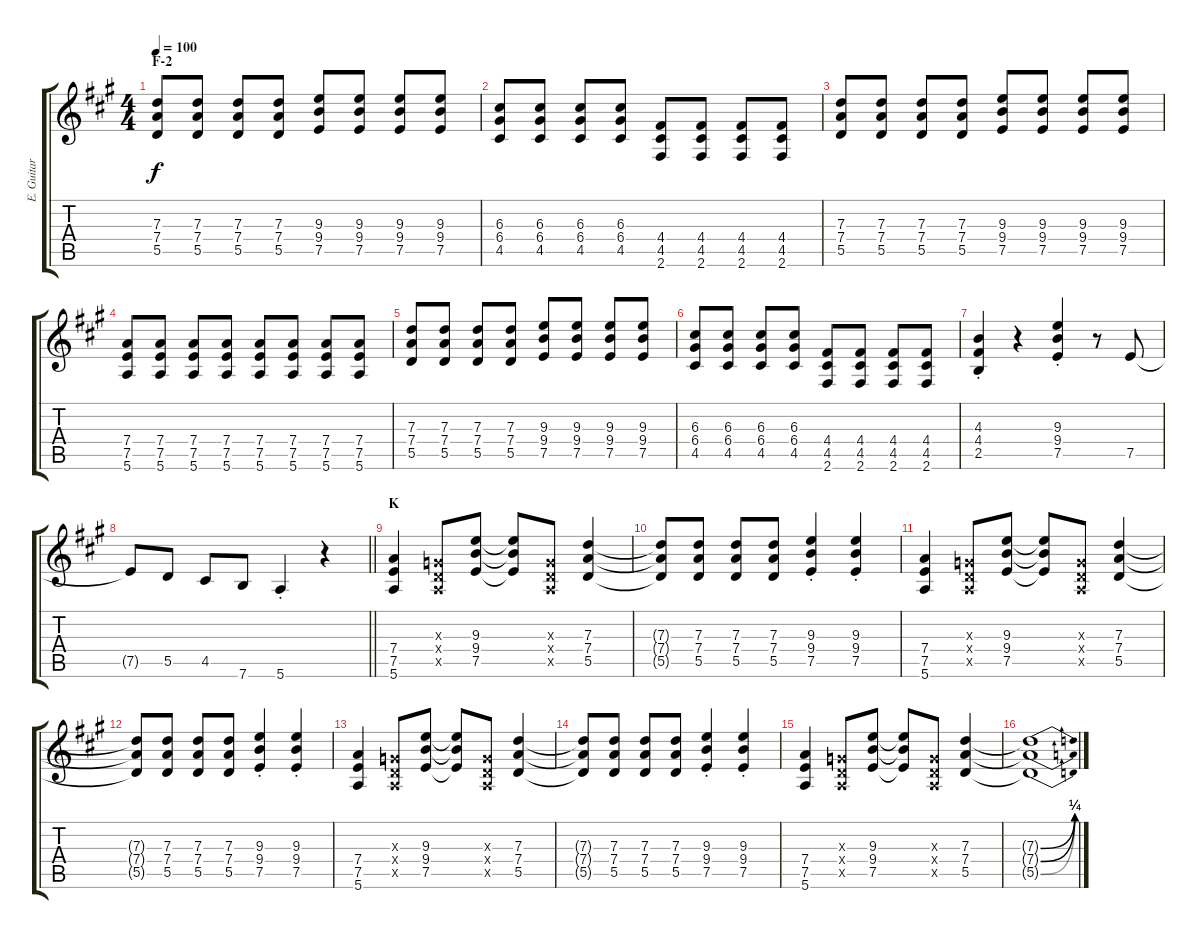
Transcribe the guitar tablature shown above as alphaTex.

\track ("E. Guitar II" "E. Guitar ") {instrument overdrivenguitar}
\staff {score tabs}
\tuning (E4 B3 G3 D3 A2 E2) {hide}
\ts (4 4)
\section ("" "F-2")
\tempo 100
\clef g2
\ks a
(7.3 7.4 5.5).8{dy f} (7.3 7.4 5.5).8 (7.3 7.4 5.5).8 (7.3 7.4 5.5).8 (9.3 9.4 7.5).8 (9.3 9.4 7.5).8 (9.3 9.4 7.5).8 (9.3 9.4 7.5).8 |
(6.3 6.4 4.5).8 (6.3 6.4 4.5).8 (6.3 6.4 4.5).8 (6.3 6.4 4.5).8 (4.4 4.5 2.6).8 (4.4 4.5 2.6).8 (4.4 4.5 2.6).8 (4.4 4.5 2.6).8 |
(7.3 7.4 5.5).8 (7.3 7.4 5.5).8 (7.3 7.4 5.5).8 (7.3 7.4 5.5).8 (9.3 9.4 7.5).8 (9.3 9.4 7.5).8 (9.3 9.4 7.5).8 (9.3 9.4 7.5).8 |
(7.4 7.5 5.6).8 (7.4 7.5 5.6).8 (7.4 7.5 5.6).8 (7.4 7.5 5.6).8 (7.4 7.5 5.6).8 (7.4 7.5 5.6).8 (7.4 7.5 5.6).8 (7.4 7.5 5.6).8 |
(7.3 7.4 5.5).8 (7.3 7.4 5.5).8 (7.3 7.4 5.5).8 (7.3 7.4 5.5).8 (9.3 9.4 7.5).8 (9.3 9.4 7.5).8 (9.3 9.4 7.5).8 (9.3 9.4 7.5).8 |
(6.3 6.4 4.5).8 (6.3 6.4 4.5).8 (6.3 6.4 4.5).8 (6.3 6.4 4.5).8 (4.4 4.5 2.6).8 (4.4 4.5 2.6).8 (4.4 4.5 2.6).8 (4.4 4.5 2.6).8 |
(4.3{st} 4.4{st} 2.5{st}).4 r.4 (9.3{st} 9.4{st} 7.5{st}).4 r.8 7.5.8 |
\barLineRight lightlight
7.5{t}.8 5.5.8 4.5.8 7.6.8 5.6{st}.4 r.4 |
\section ("" "K")
(7.4 7.5 5.6).4 (0.3{x} 0.4{x} 0.5{x}).8 (9.3 9.4 7.5).8 (9.3{t} 9.4{t} 7.5{t}).8 (0.3{x} 0.4{x} 0.5{x}).8 (7.3 7.4 5.5).4 |
(7.3{t} 7.4{t} 5.5{t}).8 (7.3 7.4 5.5).8 (7.3 7.4 5.5).8 (7.3 7.4 5.5).8 (9.3{st} 9.4{st} 7.5{st}).4 (9.3{st} 9.4{st} 7.5{st}).4 |
(7.4 7.5 5.6).4 (0.3{x} 0.4{x} 0.5{x}).8 (9.3 9.4 7.5).8 (9.3{t} 9.4{t} 7.5{t}).8 (0.3{x} 0.4{x} 0.5{x}).8 (7.3 7.4 5.5).4 |
(7.3{t} 7.4{t} 5.5{t}).8 (7.3 7.4 5.5).8 (7.3 7.4 5.5).8 (7.3 7.4 5.5).8 (9.3{st} 9.4{st} 7.5{st}).4 (9.3{st} 9.4{st} 7.5{st}).4 |
(7.4 7.5 5.6).4 (0.3{x} 0.4{x} 0.5{x}).8 (9.3 9.4 7.5).8 (9.3{t} 9.4{t} 7.5{t}).8 (0.3{x} 0.4{x} 0.5{x}).8 (7.3 7.4 5.5).4 |
(7.3{t} 7.4{t} 5.5{t}).8 (7.3 7.4 5.5).8 (7.3 7.4 5.5).8 (7.3 7.4 5.5).8 (9.3{st} 9.4{st} 7.5{st}).4 (9.3{st} 9.4{st} 7.5{st}).4 |
(7.4 7.5 5.6).4 (0.3{x} 0.4{x} 0.5{x}).8 (9.3 9.4 7.5).8 (9.3{t} 9.4{t} 7.5{t}).8 (0.3{x} 0.4{x} 0.5{x}).8 (7.3 7.4 5.5).4 |
(7.3{be (bend 0 0 60 1) t} 7.4{be (bend 0 0 60 1) t} 5.5{be (bend 0 0 60 1) t}).1
